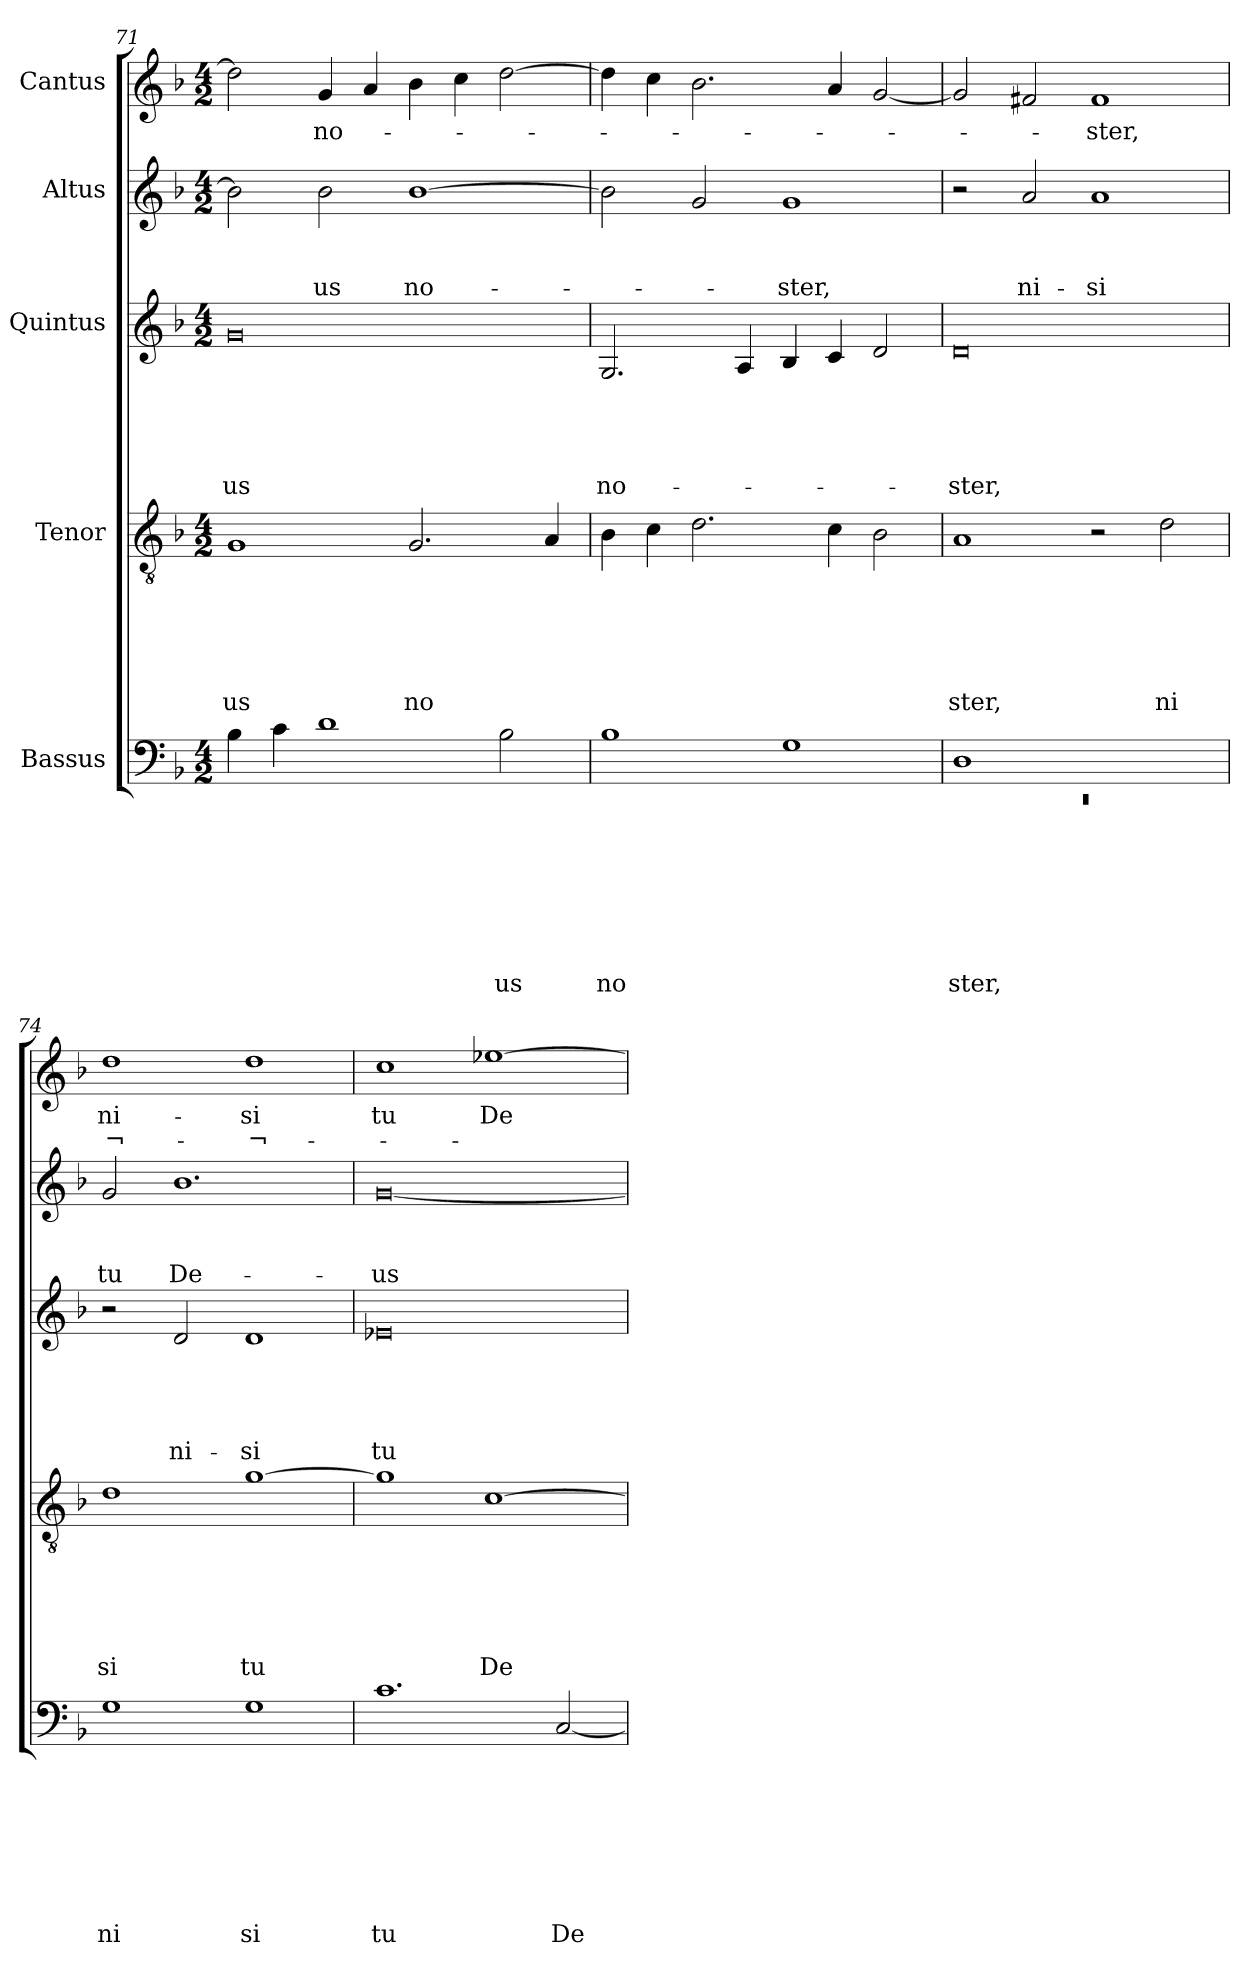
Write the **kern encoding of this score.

**kern	**text	**text	**text	**text	**text	**text	**text	**text	**kern	**text	**text	**text	**text	**text	**text	**kern	**text	**text	**text	**text	**text	**kern	**text	**text	**text	**kern	**text	**text
*part5	*part5	*part5	*part5	*part5	*part5	*part5	*part5	*part5	*part4	*part4	*part4	*part4	*part4	*part4	*part4	*part3	*part3	*part3	*part3	*part3	*part3	*part2	*part2	*part2	*part2	*part1	*part1	*part1
*staff5	*staff5	*staff5	*staff5	*staff5	*staff5	*staff5	*staff5	*staff5	*staff4	*staff4	*staff4	*staff4	*staff4	*staff4	*staff4	*staff3	*staff3	*staff3	*staff3	*staff3	*staff3	*staff2	*staff2	*staff2	*staff2	*staff1	*staff1	*staff1
*I"Bassus	*	*	*	*	*	*	*	*	*I"Tenor	*	*	*	*	*	*	*I"Quintus	*	*	*	*	*	*I"Altus	*	*	*	*I"Cantus	*	*
!!LO:PB:g=z
*clefF4	*	*	*	*	*	*	*	*	*clefGv2	*	*	*	*	*	*	*clefG2	*	*	*	*	*	*clefG2	*	*	*	*clefG2	*	*
*k[b-]	*	*	*	*	*	*	*	*	*k[b-]	*	*	*	*	*	*	*k[b-]	*	*	*	*	*	*k[b-]	*	*	*	*k[b-]	*	*
*F:	*	*	*	*	*	*	*	*	*F:	*	*	*	*	*	*	*F:	*	*	*	*	*	*F:	*	*	*	*F:	*	*
*M4/2	*	*	*	*	*	*	*	*	*M4/2	*	*	*	*	*	*	*M4/2	*	*	*	*	*	*M4/2	*	*	*	*M4/2	*	*
=71	=71	=71	=71	=71	=71	=71	=71	=71	=71	=71	=71	=71	=71	=71	=71	=71	=71	=71	=71	=71	=71	=71	=71	=71	=71	=71	=71	=71
!	!	!	!	!	!	!	!	!	!	!	!	!	!	!	!LO:LY:b	!	!	!	!	!	!LO:LY:b	!	!	!	!	!	!	!
4B-\	.	.	.	.	.	.	.	.	1G	.	.	.	.	.	-us	0g	.	.	.	.	us	2b-\]	.	.	.	2dd\]	.	.
4c\	.	.	.	.	.	.	.	.	.	.	.	.	.	.	.	.	.	.	.	.	.	.	.	.	.	.	.	.
!	!	!	!	!	!	!	!	!	!	!	!	!	!	!	!	!	!	!	!	!	!	!	!	!	!LO:LY:b	!	!LO:LY:b	!
1d	.	.	.	.	.	.	.	.	.	.	.	.	.	.	.	.	.	.	.	.	.	2b-\	.	.	us	4g/	no-	.
.	.	.	.	.	.	.	.	.	.	.	.	.	.	.	.	.	.	.	.	.	.	.	.	.	.	4a/	.	.
!	!	!	!	!	!	!	!	!	!	!	!	!	!	!	!LO:LY:b	!	!	!	!	!	!	!	!	!	!LO:LY:b	!	!	!
.	.	.	.	.	.	.	.	.	2.G/	.	.	.	.	.	no	.	.	.	.	.	.	[>1b-	.	.	no-	4b-\	.	.
.	.	.	.	.	.	.	.	.	.	.	.	.	.	.	.	.	.	.	.	.	.	.	.	.	.	4cc\	.	.
!	!	!	!	!	!	!	!	!LO:LY:b	!	!	!	!	!	!	!	!	!	!	!	!	!	!	!	!	!	!	!	!
2B-\	.	.	.	.	.	.	.	-us	.	.	.	.	.	.	.	.	.	.	.	.	.	.	.	.	.	[>2dd\	.	.
.	.	.	.	.	.	.	.	.	4A/	.	.	.	.	.	.	.	.	.	.	.	.	.	.	.	.	.	.	.
=72	=72	=72	=72	=72	=72	=72	=72	=72	=72	=72	=72	=72	=72	=72	=72	=72	=72	=72	=72	=72	=72	=72	=72	=72	=72	=72	=72	=72
!	!	!	!	!	!	!	!	!LO:LY:b	!	!	!	!	!	!	!	!	!	!	!	!	!LO:LY:b	!	!	!	!	!	!	!
1B-	.	.	.	.	.	.	.	no	4B-\	.	.	.	.	.	.	2.G/	.	.	.	.	no-	2b-\]	.	.	.	4dd\]	.	.
.	.	.	.	.	.	.	.	.	4c\	.	.	.	.	.	.	.	.	.	.	.	.	.	.	.	.	4cc\	.	.
.	.	.	.	.	.	.	.	.	2.d\	.	.	.	.	.	.	.	.	.	.	.	.	2g/	.	.	.	2.b-\	.	.
.	.	.	.	.	.	.	.	.	.	.	.	.	.	.	.	4A/	.	.	.	.	.	.	.	.	.	.	.	.
!	!	!	!	!	!	!	!	!	!	!	!	!	!	!	!	!	!	!	!	!	!	!	!	!	!LO:LY:b	!	!	!
1G	.	.	.	.	.	.	.	.	.	.	.	.	.	.	.	4B-/	.	.	.	.	.	1g	.	.	-ster,	.	.	.
.	.	.	.	.	.	.	.	.	4c\	.	.	.	.	.	.	4c/	.	.	.	.	.	.	.	.	.	4a/	.	.
.	.	.	.	.	.	.	.	.	2B-\	.	.	.	.	.	.	2d/	.	.	.	.	.	.	.	.	.	[<2g/	.	.
=73	=73	=73	=73	=73	=73	=73	=73	=73	=73	=73	=73	=73	=73	=73	=73	=73	=73	=73	=73	=73	=73	=73	=73	=73	=73	=73	=73	=73
*^	*	*	*	*	*	*	*	*	*	*	*	*	*	*	*	*	*	*	*	*	*	*	*	*	*	*	*	*
!	!LO:N:vis=1	!	!	!	!	!	!	!	!LO:LY:b	!	!	!	!	!	!	!LO:LY:b	!	!	!	!	!	!LO:LY:b	!	!	!	!	!	!	!
1D	0rEE	.	.	.	.	.	.	.	ster,	1A	.	.	.	.	.	ster,	0d	.	.	.	.	-ster,	2r	.	.	.	2g/]	.	.
!	!	!	!	!	!	!	!	!	!	!	!	!	!	!	!	!	!	!	!	!	!	!	!	!	!	!LO:LY:b	!	!	!
.	.	.	.	.	.	.	.	.	.	.	.	.	.	.	.	.	.	.	.	.	.	.	2a/	.	.	ni-	2f#X/	.	.
!	!	!	!	!	!	!	!	!	!	!	!	!	!	!	!	!	!	!	!	!	!	!	!	!	!	!LO:LY:b	!	!LO:LY:b	!
1ryy	.	.	.	.	.	.	.	.	.	2r	.	.	.	.	.	.	.	.	.	.	.	.	1a	.	.	-si	1f#	-ster,	.
!	!	!	!	!	!	!	!	!	!	!	!	!	!	!	!	!LO:LY:b	!	!	!	!	!	!	!	!	!	!	!	!	!
.	.	.	.	.	.	.	.	.	.	2d\	.	.	.	.	.	ni	.	.	.	.	.	.	.	.	.	.	.	.	.
*v	*v	*	*	*	*	*	*	*	*	*	*	*	*	*	*	*	*	*	*	*	*	*	*	*	*	*	*	*	*
=74	=74	=74	=74	=74	=74	=74	=74	=74	=74	=74	=74	=74	=74	=74	=74	=74	=74	=74	=74	=74	=74	=74	=74	=74	=74	=74	=74	=74
!	!	!	!	!	!	!	!	!LO:LY:b	!	!	!	!	!	!	!LO:LY:b	!	!	!	!	!	!	!	!	!	!LO:LY:b	!	!LO:LY:b	!LO:LY:b
1G	.	.	.	.	.	.	.	ni	1d	.	.	.	.	.	si	2r	.	.	.	.	.	2g/	.	.	tu	1dd	ni-	¬-
!	!	!	!	!	!	!	!	!	!	!	!	!	!	!	!	!	!	!	!	!	!LO:LY:b	!	!	!	!LO:LY:b	!	!	!
.	.	.	.	.	.	.	.	.	.	.	.	.	.	.	.	2d/	.	.	.	.	ni-	1.b-	.	.	De-	.	.	.
!	!	!	!	!	!	!	!	!LO:LY:b	!	!	!	!	!	!	!LO:LY:b	!	!	!	!	!	!LO:LY:b	!	!	!	!	!	!LO:LY:b	!LO:LY:b
1G	.	.	.	.	.	.	.	si	[>1g	.	.	.	.	.	tu	1d	.	.	.	.	-si	.	.	.	.	1dd	-si	-¬-
=75	=75	=75	=75	=75	=75	=75	=75	=75	=75	=75	=75	=75	=75	=75	=75	=75	=75	=75	=75	=75	=75	=75	=75	=75	=75	=75	=75	=75
!	!	!	!	!	!	!	!	!LO:LY:b	!	!	!	!	!	!	!	!	!	!	!	!	!LO:LY:b	!	!	!	!LO:LY:b	!	!LO:LY:b	!
1.c	.	.	.	.	.	.	.	tu	1g]	.	.	.	.	.	.	0e-X	.	.	.	.	tu	[<0g	.	.	-us	1cc	tu	.
!	!	!	!	!	!	!	!	!	!	!	!	!	!	!	!LO:LY:b	!	!	!	!	!	!	!	!	!	!	!	!LO:LY:b	!
.	.	.	.	.	.	.	.	.	[>1c	.	.	.	.	.	De	.	.	.	.	.	.	.	.	.	.	[>1ee-X	De-	.
!	!	!	!	!	!	!	!	!LO:LY:b	!	!	!	!	!	!	!	!	!	!	!	!	!	!	!	!	!	!	!	!
[<2C/	.	.	.	.	.	.	.	De	.	.	.	.	.	.	.	.	.	.	.	.	.	.	.	.	.	.	.	.
=	=	=	=	=	=	=	=	=	=	=	=	=	=	=	=	=	=	=	=	=	=	=	=	=	=	=	=	=
*-	*-	*-	*-	*-	*-	*-	*-	*-	*-	*-	*-	*-	*-	*-	*-	*-	*-	*-	*-	*-	*-	*-	*-	*-	*-	*-	*-	*-
